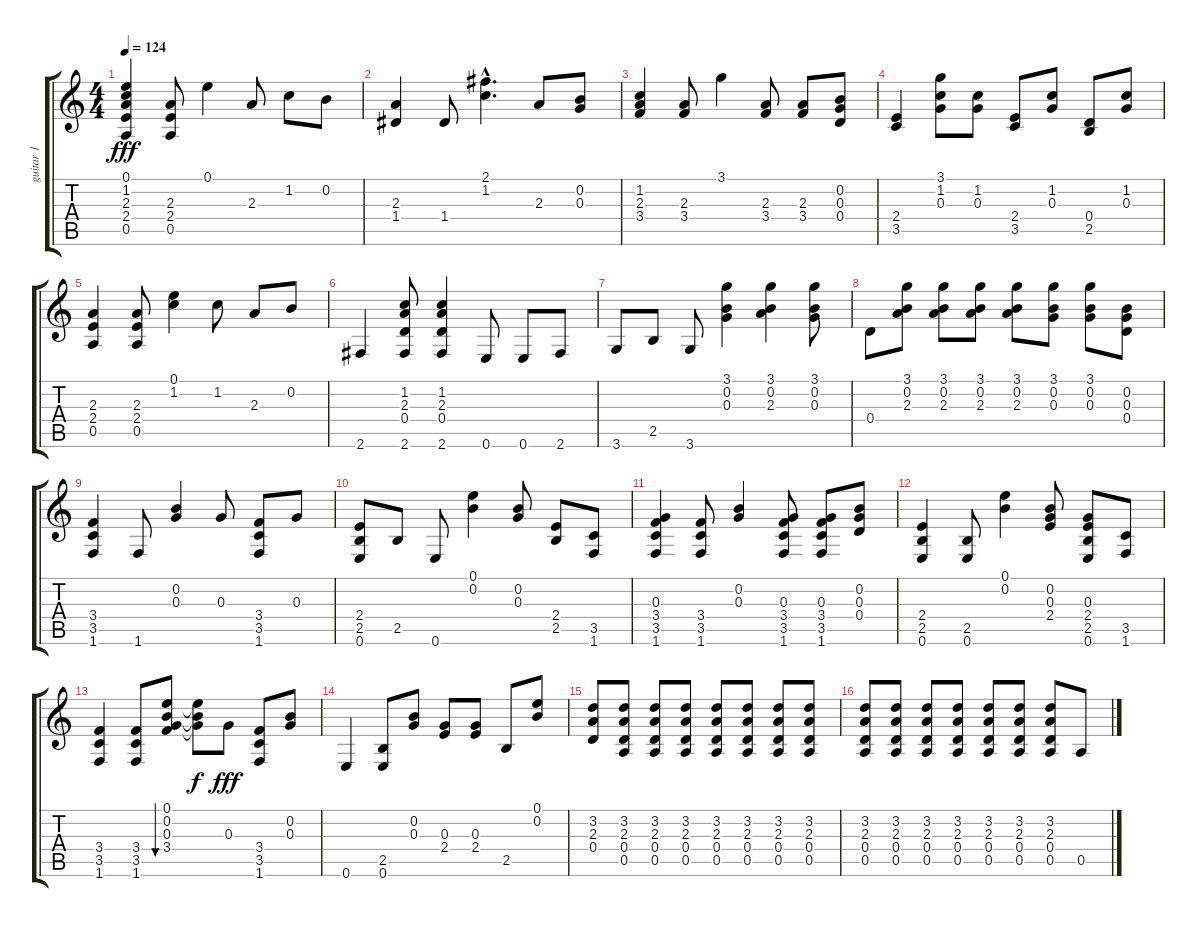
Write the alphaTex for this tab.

\track ("guitar 1" "guitar 1") {instrument distortionguitar}
\staff {score tabs}
\tuning (E4 B3 G3 D3 A2 E2) {hide}
\ts (4 4)
\tempo 124
\clef g2
\ks c
(0.1 1.2 2.3 2.4 0.5).4{dy fff} (2.3 2.4 0.5).8 0.1.4 2.3.8 1.2.8 0.2.8 |
(2.3 1.4).4 1.4.8 (2.1{hac} 1.2{hac}).4{d} 2.3.8 (0.2 0.3).8 |
(1.2 2.3 3.4).4 (2.3 3.4).8 3.1.4 (2.3 3.4).8 (2.3 3.4).8 (0.2 0.3 0.4).8 |
(2.4 3.5).4 (3.1 1.2 0.3).8 (1.2 0.3).8 (2.4 3.5).8 (1.2 0.3).8 (0.4 2.5).8 (1.2 0.3).8 |
(2.3 2.4 0.5).4 (2.3 2.4 0.5).8 (0.1 1.2).4 1.2.8 2.3.8 0.2.8 |
2.6.4 (1.2 2.3 0.4 2.6).8 (1.2 2.3 0.4 2.6).4 0.6.8 0.6.8 2.6.8 |
3.6.8 2.5.8 3.6.8 (3.1 0.2 0.3).4 (3.1 0.2 2.3).4 (3.1 0.2 0.3).8 |
0.4.8 (3.1 0.2 2.3).8 (3.1 0.2 2.3).8 (3.1 0.2 2.3).8 (3.1 0.2 2.3).8 (3.1 0.2 0.3).8 (3.1 0.2 0.3).8 (0.2 0.3 0.4).8 |
(3.4 3.5 1.6).4 1.6.8 (0.2 0.3).4 0.3.8 (3.4 3.5 1.6).8 0.3.8 |
(2.4 2.5 0.6).8 2.5.8 0.6.8 (0.1 0.2).4 (0.2 0.3).8 (2.4 2.5).8 (3.5 1.6).8 |
(0.3 3.4 3.5 1.6).4 (3.4 3.5 1.6).8 (0.2 0.3).4 (0.3 3.4 3.5 1.6).8 (0.3 3.4 3.5 1.6).8 (0.2 0.3 0.4).8 |
(2.4 2.5 0.6).4 (2.5 0.6).8 (0.1 0.2).4 (0.2 0.3 2.4).8 (0.3 2.4 2.5 0.6).8 (3.5 1.6).8 |
(3.4 3.5 1.6).4 (3.4 3.5 1.6).8 (0.1 0.2 0.3 3.4).8{bu 60} (0.1{t} 0.2{t} 0.3{t}).8{dy f} 0.3.8{dy fff} (3.4 3.5 1.6).8 (0.2 0.3).8 |
0.6.4 (2.5 0.6).8 (0.2 0.3).8 (0.3 2.4).8 (0.3 2.4).8 2.5.8 (0.1 0.2).8 |
(3.2 2.3 0.4).8 (3.2 2.3 0.4 0.5).8 (3.2 2.3 0.4 0.5).8 (3.2 2.3 0.4 0.5).8 (3.2 2.3 0.4 0.5).8 (3.2 2.3 0.4 0.5).8 (3.2 2.3 0.4 0.5).8 (3.2 2.3 0.4 0.5).8 |
(3.2 2.3 0.4 0.5).8 (3.2 2.3 0.4 0.5).8 (3.2 2.3 0.4 0.5).8 (3.2 2.3 0.4 0.5).8 (3.2 2.3 0.4 0.5).8 (3.2 2.3 0.4 0.5).8 (3.2 2.3 0.4 0.5).8 0.5.8
